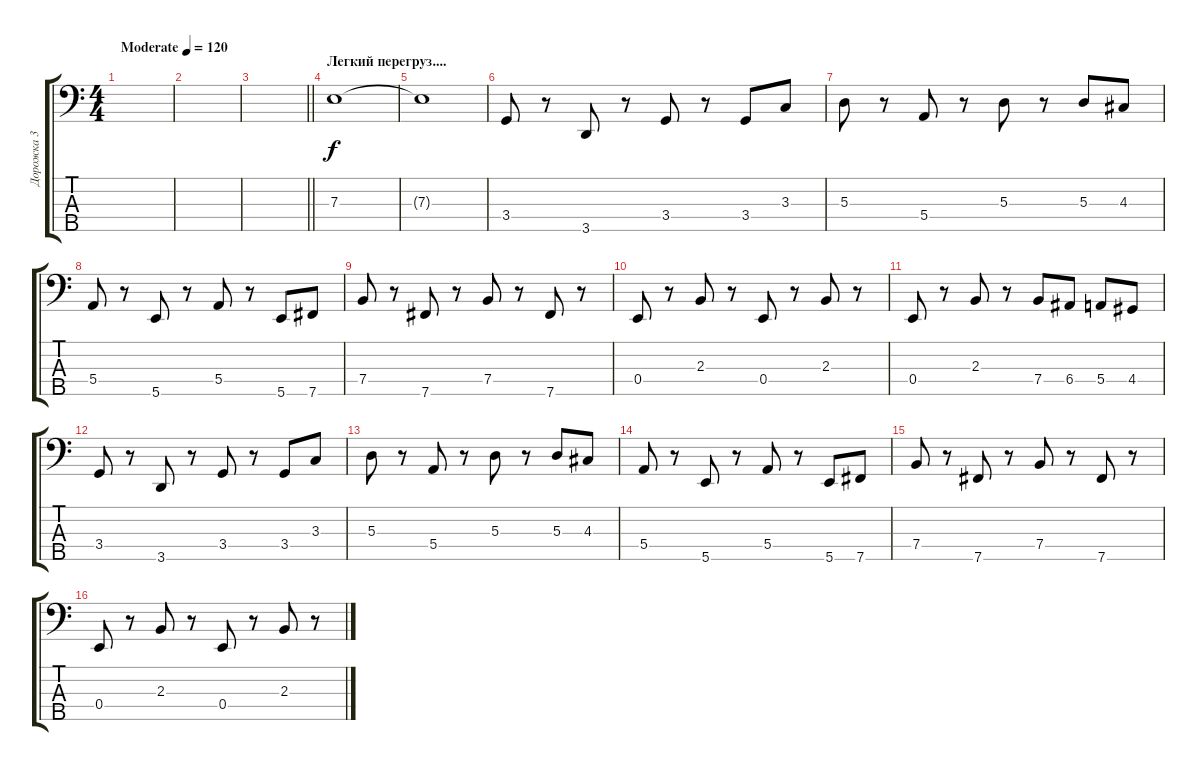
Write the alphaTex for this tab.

\track ("Дорожка 3" "Дорожка 3") {instrument electricbassfinger}
\staff {score tabs}
\tuning (G2 D2 A1 E1 B0) {hide}
\ts (4 4)
\tempo (120 "Moderate")
\clef f4
\ks c
|
|
\barLineRight lightlight
|
\section ("" "Легкий перегруз....")
7.3.1 |
7.3{t}.1 |
3.4.8 r.8 3.5.8 r.8 3.4.8 r.8 3.4.8 3.3.8 |
5.3.8 r.8 5.4.8 r.8 5.3.8 r.8 5.3.8 4.3.8 |
5.4.8 r.8 5.5.8 r.8 5.4.8 r.8 5.5.8 7.5.8 |
7.4.8 r.8 7.5.8 r.8 7.4.8 r.8 7.5.8 r.8 |
0.4.8 r.8 2.3.8 r.8 0.4.8 r.8 2.3.8 r.8 |
0.4.8 r.8 2.3.8 r.8 7.4.8 6.4.8 5.4.8 4.4.8 |
3.4.8 r.8 3.5.8 r.8 3.4.8 r.8 3.4.8 3.3.8 |
5.3.8 r.8 5.4.8 r.8 5.3.8 r.8 5.3.8 4.3.8 |
5.4.8 r.8 5.5.8 r.8 5.4.8 r.8 5.5.8 7.5.8 |
7.4.8 r.8 7.5.8 r.8 7.4.8 r.8 7.5.8 r.8 |
0.4.8 r.8 2.3.8 r.8 0.4.8 r.8 2.3.8 r.8
